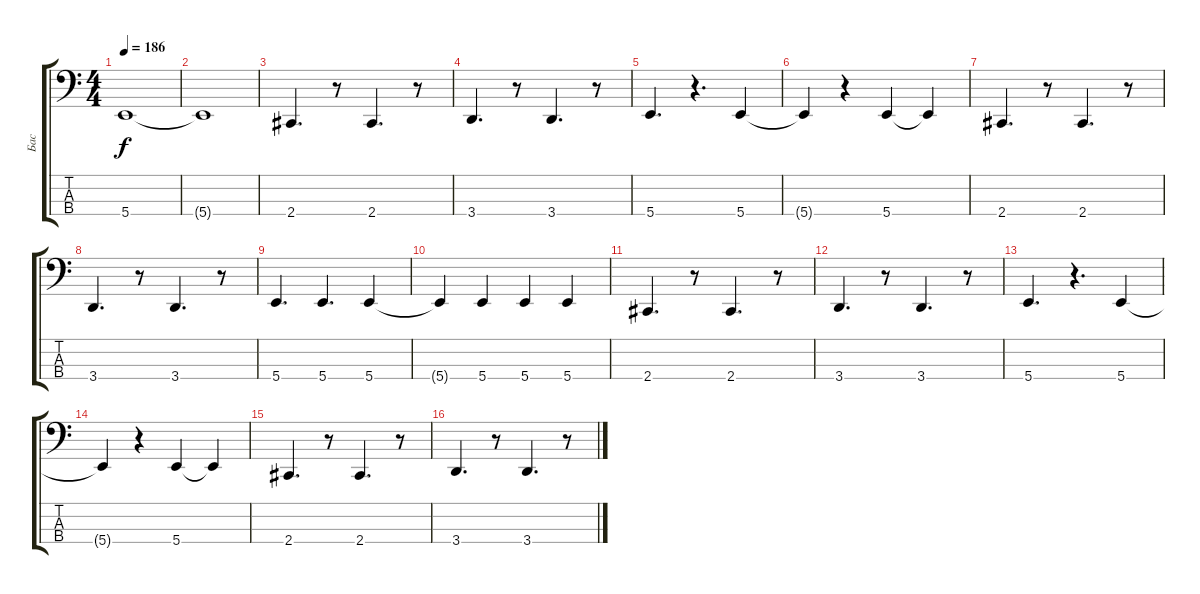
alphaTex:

\track ("Бас" "Бас") {instrument electricbassfinger}
\staff {score tabs}
\tuning (E2 B1 Gb1 B0) {hide}
\ts (4 4)
\tempo 186
\clef f4
\ks c
5.4.1{dy f} |
5.4{t}.1 |
2.4.4{d} r.8 2.4.4{d} r.8 |
3.4.4{d} r.8 3.4.4{d} r.8 |
5.4.4{d} r.4{d} 5.4.4 |
5.4{t}.4 r.4 5.4.4 5.4{t}.4 |
2.4.4{d} r.8 2.4.4{d} r.8 |
3.4.4{d} r.8 3.4.4{d} r.8 |
5.4.4{d} 5.4.4{d} 5.4.4 |
5.4{t}.4 5.4.4 5.4.4 5.4.4 |
2.4.4{d} r.8 2.4.4{d} r.8 |
3.4.4{d} r.8 3.4.4{d} r.8 |
5.4.4{d} r.4{d} 5.4.4 |
5.4{t}.4 r.4 5.4.4 5.4{t}.4 |
2.4.4{d} r.8 2.4.4{d} r.8 |
3.4.4{d} r.8 3.4.4{d} r.8
